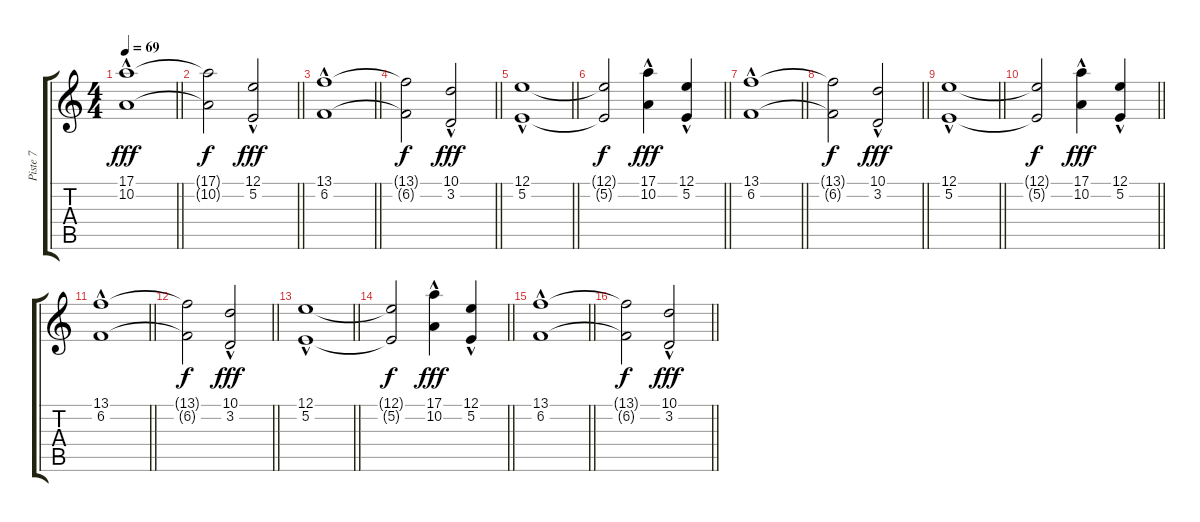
\track ("Piste 7" "Piste 7") {instrument choiraahs}
\staff {score tabs}
\tuning (E4 B3 G3 D3 A2 E2) {hide}
\ts (4 4)
\tempo 69
\clef g2
\barLineRight lightlight
\ks c
(17.1{hac} 10.2{hac}).1{dy fff volume 13} |
\barLineRight lightlight
(17.1{t} 10.2{t}).2{dy f} (12.1{hac} 5.2{hac}).2{dy fff} |
\barLineRight lightlight
(13.1{hac} 6.2{hac}).1 |
\barLineRight lightlight
(13.1{t} 6.2{t}).2{dy f} (10.1{hac} 3.2{hac}).2{dy fff} |
\barLineRight lightlight
(12.1{hac} 5.2{hac}).1 |
\barLineRight lightlight
(12.1{t} 5.2{t}).2{dy f} (17.1{hac} 10.2{hac}).4{dy fff} (12.1{hac} 5.2{hac}).4 |
\barLineRight lightlight
(13.1{hac} 6.2{hac}).1 |
\barLineRight lightlight
(13.1{t} 6.2{t}).2{dy f} (10.1{hac} 3.2{hac}).2{dy fff} |
\barLineRight lightlight
(12.1{hac} 5.2{hac}).1 |
\barLineRight lightlight
(12.1{t} 5.2{t}).2{dy f} (17.1{hac} 10.2{hac}).4{dy fff} (12.1{hac} 5.2{hac}).4 |
\barLineRight lightlight
(13.1{hac} 6.2{hac}).1 |
\barLineRight lightlight
(13.1{t} 6.2{t}).2{dy f} (10.1{hac} 3.2{hac}).2{dy fff} |
\barLineRight lightlight
(12.1{hac} 5.2{hac}).1 |
\barLineRight lightlight
(12.1{t} 5.2{t}).2{dy f} (17.1{hac} 10.2{hac}).4{dy fff} (12.1{hac} 5.2{hac}).4 |
\barLineRight lightlight
(13.1{hac} 6.2{hac}).1 |
\barLineRight lightlight
(13.1{t} 6.2{t}).2{dy f} (10.1{hac} 3.2{hac}).2{dy fff}
